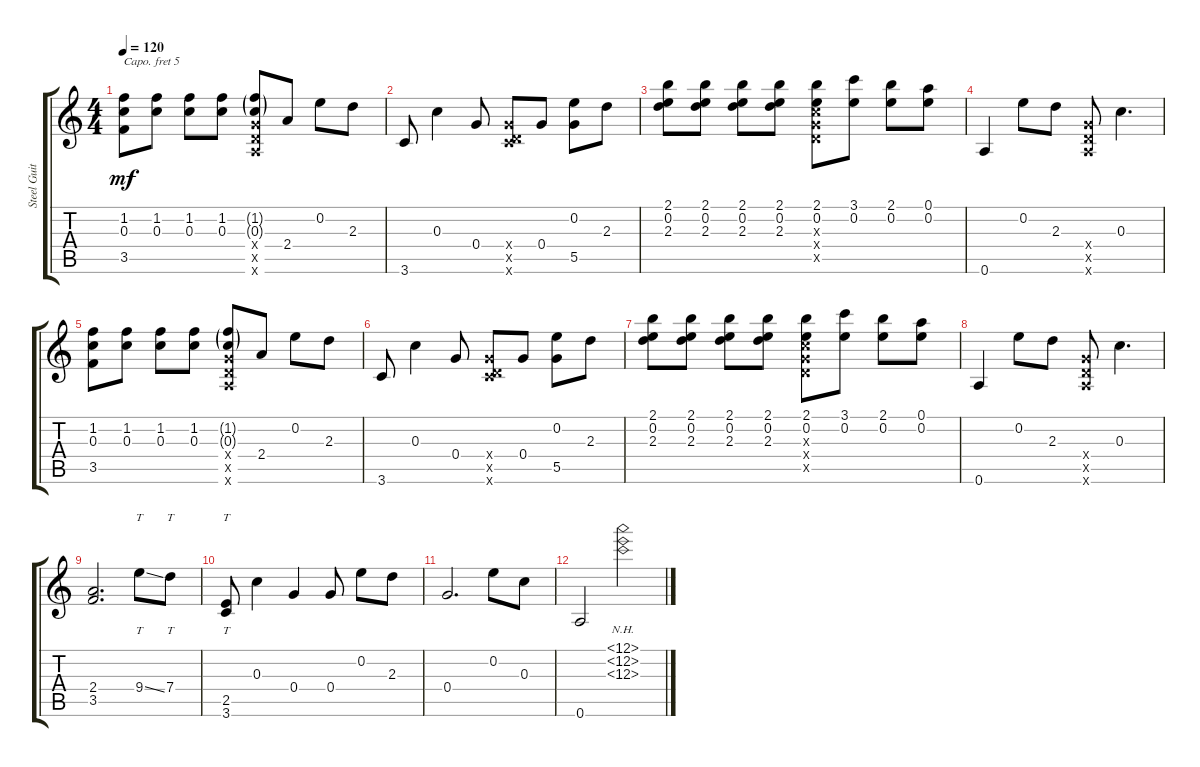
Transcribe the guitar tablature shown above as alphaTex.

\track ("Steel Guitar" "Steel Guit") {instrument acousticguitarsteel}
\staff {score tabs}
\capo 5
\tuning (E4 B3 G3 D3 A2 E2) {hide}
\ts (4 4)
\tempo 120
\clef g2
\ks c
(1.2 0.3 3.5).8{dy mf} (1.2 0.3).8 (1.2 0.3).8 (1.2 0.3).8 (1.2{g} 0.3{g} 0.4{x} 0.5{x} 0.6{x}).8 2.4.8 0.2.8 2.3.8 |
3.6.8 0.3.4 0.4.8 (0.4{x} 0.5{x} 3.6{x}).8 0.4.8 (0.2 5.5).8 2.3.8 |
(2.1 0.2 2.3).8 (2.1 0.2 2.3).8 (2.1 0.2 2.3).8 (2.1 0.2 2.3).8 (2.1 0.2 0.3{x} 0.4{x} 0.5{x}).8 (3.1 0.2).8 (2.1 0.2).8 (0.1 0.2).8 |
0.6.4 0.2.8 2.3.8 (0.4{x} 0.5{x} 0.6{x}).8 0.3.4{d} |
(1.2 0.3 3.5).8 (1.2 0.3).8 (1.2 0.3).8 (1.2 0.3).8 (1.2{g} 0.3{g} 0.4{x} 0.5{x} 0.6{x}).8 2.4.8 0.2.8 2.3.8 |
3.6.8 0.3.4 0.4.8 (0.4{x} 0.5{x} 3.6{x}).8 0.4.8 (0.2 5.5).8 2.3.8 |
(2.1 0.2 2.3).8 (2.1 0.2 2.3).8 (2.1 0.2 2.3).8 (2.1 0.2 2.3).8 (2.1 0.2 0.3{x} 0.4{x} 0.5{x}).8 (3.1 0.2).8 (2.1 0.2).8 (0.1 0.2).8 |
0.6.4 0.2.8 2.3.8 (0.4{x} 0.5{x} 0.6{x}).8 0.3.4{d} |
(2.4 3.5).2{d} 9.4{ss}.8{tt} 7.4.8{tt} |
(2.5 3.6).8{tt} 0.3.4 0.4.4 0.4.8 0.2.8 2.3.8 |
0.4.2{d} 0.2.8 0.3.8 |
0.6.2 (12.1{nh} 12.2{nh} 12.3{nh}).2
